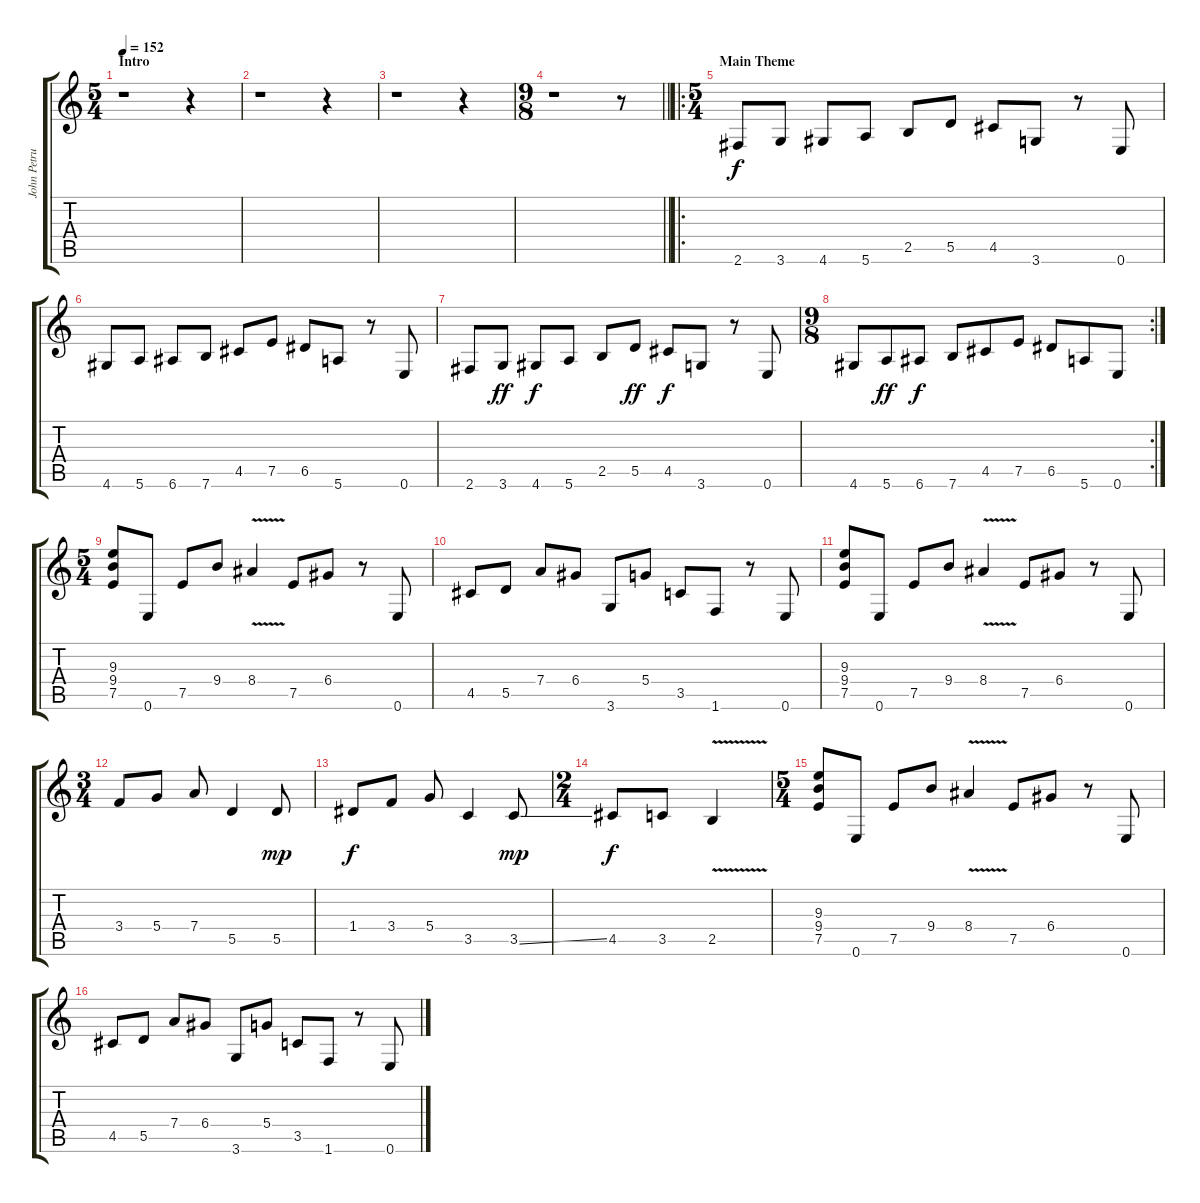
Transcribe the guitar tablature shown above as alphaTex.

\track ("John Petrucci (Guitar 1)" "John Petru") {instrument distortionguitar}
\staff {score tabs}
\tuning (E4 B3 G3 D3 A2 E2) {hide}
\ts (5 4)
\section ("" "Intro")
\tempo 152
\clef g2
\ks c
r.1{dy f instrument distortionguitar} r.4 |
r.1 r.4 |
r.1 r.4 |
\ts (9 8)
\barLineRight lightlight
r.1 r.8 |
\ro
\ts (5 4)
\section ("" "Main Theme")
2.6.8 3.6.8 4.6.8 5.6.8 2.5.8 5.5.8 4.5.8 3.6.8 r.8 0.6.8 |
4.6.8 5.6.8 6.6.8 7.6.8 4.5.8 7.5.8 6.5.8 5.6.8 r.8 0.6.8 |
2.6.8 3.6.8{dy ff} 4.6.8{dy f} 5.6.8 2.5.8 5.5.8{dy ff} 4.5.8{dy f} 3.6.8 r.8 0.6.8 |
\rc 2
\ts (9 8)
4.6.8 5.6.8{dy ff} 6.6.8{dy f} 7.6.8 4.5.8 7.5.8 6.5.8 5.6.8 0.6.8 |
\ts (5 4)
(9.3 9.4 7.5).8 0.6.8 7.5.8 9.4.8 8.4{v}.4 7.5.8 6.4.8 r.8 0.6.8 |
4.5.8 5.5.8 7.4.8 6.4.8 3.6.8 5.4.8 3.5.8 1.6.8 r.8 0.6.8 |
(9.3 9.4 7.5).8 0.6.8 7.5.8 9.4.8 8.4{v}.4 7.5.8 6.4.8 r.8 0.6.8 |
\ts (3 4)
3.4.8 5.4.8 7.4.8 5.5.4 5.5.8{dy mp} |
1.4.8{dy f} 3.4.8 5.4.8 3.5.4 3.5{ss}.8{dy mp} |
\ts (2 4)
4.5.8{dy f} 3.5.8 2.5{v}.4 |
\ts (5 4)
(9.3 9.4 7.5).8 0.6.8 7.5.8 9.4.8 8.4{v}.4 7.5.8 6.4.8 r.8 0.6.8 |
4.5.8 5.5.8 7.4.8 6.4.8 3.6.8 5.4.8 3.5.8 1.6.8 r.8 0.6.8
